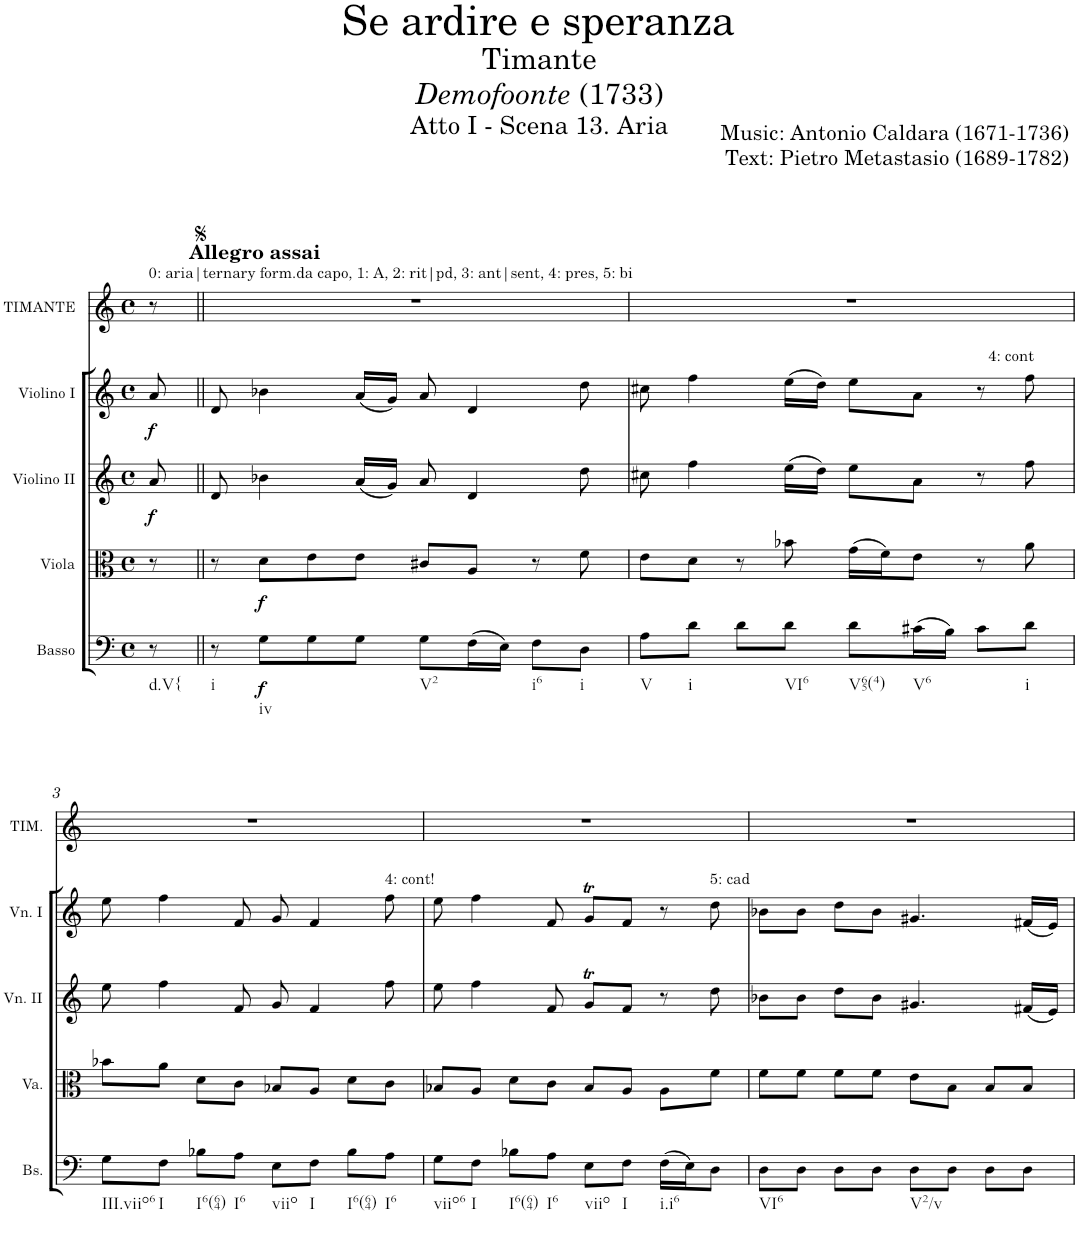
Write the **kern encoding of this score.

**kern	**dynam	**kern	**dynam	**kern	**dynam	**kern	**dynam	**kern
*part5	*part5	*part4	*part4	*part3	*part3	*part2	*part2	*part1
*staff5	*staff5	*staff4	*staff4	*staff3	*staff3	*staff2	*staff2	*staff1
*I"Basso	*	*I"Viola	*	*I"Violino II	*	*I"Violino I	*	*I"TIMANTE
*I'Bs.	*	*I'Va.	*	*I'Vn. II	*	*I'Vn. I	*	*I'TIM.
*clefF4	*	*clefC3	*	*clefG2	*	*clefG2	*	*clefG2
*k[]	*	*k[]	*	*k[]	*	*k[]	*	*k[]
*M4/4	*	*M4/4	*	*M4/4	*	*M4/4	*	*M4/4
*met(c)	*	*met(c)	*	*met(c)	*	*met(c)	*	*met(c)
=	=	=	=	=	=	=	=	=
!	!	!	!	!	!	!	!	!LO:TX:a:B:t=Allegro assai
!	!	!	!	!	!	!	!	!LO:TX:a:t=0&colon;&nbsp;aria|ternary form.da capo,&nbsp;1&colon;&nbsp;A,&nbsp;2&colon;&nbsp;rit|pd,&nbsp;3&colon;&nbsp;ant|sent,&nbsp;4&colon;&nbsp;pres,&nbsp;5&colon;&nbsp;bi
!LO:TX:b:t=d.V{	!	!	!	!	!	!	!	!
!	!	!	!	!	!LO:DY:b	!	!LO:DY:b	!
8r	.	8r	.	8a/	f	8a/	f	8r
=1||	=1||	=1||	=1||	=1||	=1||	=1||	=1||	=1||
!LO:TX:b:t=i	!	!	!	!	!	!	!	!
8r	.	8r	.	8d/	.	8d/	.	1r
!LO:TX:b:t=iv	!	!	!	!	!	!	!	!
!	!LO:DY:b	!	!LO:DY:b	!	!	!	!	!
8G\L	f	8d\L	f	4b-X\	.	4b-X\	.	.
8G\	.	8e\	.	.	.	.	.	.
8G\J	.	8e\J	.	(<16a/LL	.	(<16a/LL	.	.
.	.	.	.	16g/JJ)	.	16g/JJ)	.	.
!LO:TX:b:t=V2	!	!	!	!	!	!	!	!
8G\L	.	8c#X/L	.	8a/	.	8a/	.	.
(>16F\L	.	8A/J	.	4d/	.	4d/	.	.
16E\JJ)	.	.	.	.	.	.	.	.
!LO:TX:b:t=i6	!	!	!	!	!	!	!	!
8F\L	.	8r	.	.	.	.	.	.
!LO:TX:b:t=i	!	!	!	!	!	!	!	!
8D\J	.	8f\	.	8dd\	.	8dd\	.	.
=2	=2	=2	=2	=2	=2	=2	=2	=2
!LO:TX:b:t=V	!	!	!	!	!	!	!	!
8A\L	.	8e\L	.	8cc#X\	.	8cc#X\	.	1r
!LO:TX:b:t=i	!	!	!	!	!	!	!	!
8d\J	.	8d\J	.	4ff\	.	4ff\	.	.
8d\L	.	8r	.	.	.	.	.	.
!LO:TX:b:t=VI6	!	!	!	!	!	!	!	!
8d\J	.	8b-X\	.	(>16ee\LL	.	(>16ee\LL	.	.
.	.	.	.	16dd\JJ)	.	16dd\JJ)	.	.
!LO:TX:b:t=V65(4)	!	!	!	!	!	!	!	!
8d\L	.	(>16g\LL	.	8ee\L	.	8ee\L	.	.
.	.	16f\J)	.	.	.	.	.	.
!LO:TX:b:t=V6	!	!	!	!	!	!	!	!
(>16c#X\L	.	8e\J	.	8a\J	.	8a\J	.	.
16B\JJ)	.	.	.	.	.	.	.	.
8c#\L	.	8r	.	8r	.	8r	.	.
!	!	!	!	!	!	!LO:TX:a:t=4&colon;&nbsp;cont	!	!
!LO:TX:b:t=i	!	!	!	!	!	!	!	!
8d\J	.	8a\	.	8ff\	.	8ff\	.	.
!!LO:LB:g=z
=3	=3	=3	=3	=3	=3	=3	=3	=3
!LO:TX:b:t=III.viio6	!	!	!	!	!	!	!	!
8G\L	.	8b-X\L	.	8ee\	.	8ee\	.	1r
!LO:TX:b:t=I	!	!	!	!	!	!	!	!
8F\J	.	8a\J	.	4ff\	.	4ff\	.	.
!LO:TX:b:t=I6(64)	!	!	!	!	!	!	!	!
8B-X\L	.	8d\L	.	.	.	.	.	.
!LO:TX:b:t=I6	!	!	!	!	!	!	!	!
8A\J	.	8c\J	.	8f/	.	8f/	.	.
!LO:TX:b:t=viio	!	!	!	!	!	!	!	!
8E\L	.	8B-X/L	.	8g/	.	8g/	.	.
!LO:TX:b:t=I	!	!	!	!	!	!	!	!
8F\J	.	8A/J	.	4f/	.	4f/	.	.
!LO:TX:b:t=I6(64)	!	!	!	!	!	!	!	!
8B-\L	.	8d\L	.	.	.	.	.	.
!	!	!	!	!	!	!LO:TX:a:t=4&colon;&nbsp;cont!	!	!
!LO:TX:b:t=I6	!	!	!	!	!	!	!	!
8A\J	.	8c\J	.	8ff\	.	8ff\	.	.
=4	=4	=4	=4	=4	=4	=4	=4	=4
!LO:TX:b:t=viio6	!	!	!	!	!	!	!	!
8G\L	.	8B-X/L	.	8ee\	.	8ee\	.	1r
!LO:TX:b:t=I	!	!	!	!	!	!	!	!
8F\J	.	8A/J	.	4ff\	.	4ff\	.	.
!LO:TX:b:t=I6(64)	!	!	!	!	!	!	!	!
8B-X\L	.	8d\L	.	.	.	.	.	.
!LO:TX:b:t=I6	!	!	!	!	!	!	!	!
8A\J	.	8c\J	.	8f/	.	8f/	.	.
!LO:TX:b:t=viio	!	!	!	!	!	!	!	!
8E\L	.	8B-/L	.	8gT/L	.	8gT/L	.	.
!LO:TX:b:t=I	!	!	!	!	!	!	!	!
8F\J	.	8A/J	.	8f/J	.	8f/J	.	.
!LO:TX:b:t=i.i6	!	!	!	!	!	!	!	!
(>16F\LL	.	8A\L	.	8r	.	8r	.	.
16E\J)	.	.	.	.	.	.	.	.
!	!	!	!	!	!	!LO:TX:a:t=5&colon;&nbsp;cad	!	!
8D\J	.	8f\J	.	8dd\	.	8dd\	.	.
=5	=5	=5	=5	=5	=5	=5	=5	=5
!LO:TX:b:t=VI6	!	!	!	!	!	!	!	!
8D\L	.	8f\L	.	8b-X\L	.	8b-X\L	.	1r
8D\J	.	8f\J	.	8b-\J	.	8b-\J	.	.
8D\L	.	8f\L	.	8dd\L	.	8dd\L	.	.
8D\J	.	8f\J	.	8b-\J	.	8b-\J	.	.
!LO:TX:b:t=V2/v	!	!	!	!	!	!	!	!
8D\L	.	8e\L	.	4.g#X/	.	4.g#X/	.	.
8D\J	.	8B\J	.	.	.	.	.	.
8D\L	.	8B/L	.	.	.	.	.	.
8D\J	.	8B/J	.	(<16f#X/LL	.	(<16f#X/LL	.	.
.	.	.	.	16e/JJ)	.	16e/JJ)	.	.
=	=	=	=	=	=	=	=	=
*-	*-	*-	*-	*-	*-	*-	*-	*-
